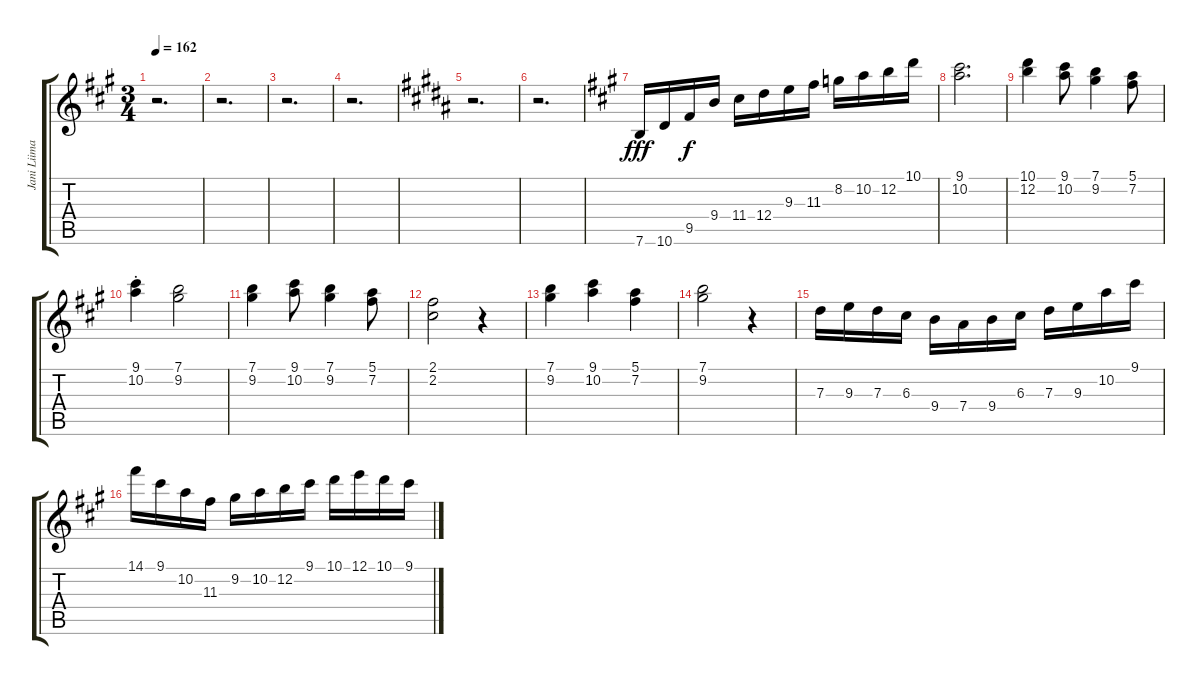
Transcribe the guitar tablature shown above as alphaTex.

\track ("Jani Liimatainen (Lead)" "Jani Liima") {instrument distortionguitar}
\staff {score tabs}
\tuning (E4 B3 G3 D3 A2 E2) {hide}
\ts (3 4)
\tempo 162
\clef g2
\ks a
r.2{d dy f} |
r.2{d} |
r.2{d} |
r.2{d} |
\ks b
r.2{d} |
r.2{d} |
\ks a
7.6.16{dy fff} 10.6.16 9.5.16{dy f} 9.4.16 11.4.16 12.4.16 9.3.16 11.3.16 8.2.16 10.2.16 12.2.16 10.1.16 |
(9.1 10.2).2{d} |
(10.1 12.2).4 (9.1 10.2).8 (7.1 9.2).4 (5.1 7.2).8 |
(9.1{st} 10.2{st}).4 (7.1 9.2).2 |
(7.1 9.2).4 (9.1 10.2).8 (7.1 9.2).4 (5.1 7.2).8 |
(2.1 2.2).2 r.4 |
(7.1 9.2).4 (9.1 10.2).4 (5.1 7.2).4 |
(7.1 9.2).2 r.4 |
7.3.16 9.3.16 7.3.16 6.3.16 9.4.16 7.4.16 9.4.16 6.3.16 7.3.16 9.3.16 10.2.16 9.1.16 |
14.1.16 9.1.16 10.2.16 11.3.16 9.2.16 10.2.16 12.2.16 9.1.16 10.1.16 12.1.16 10.1.16 9.1.16
